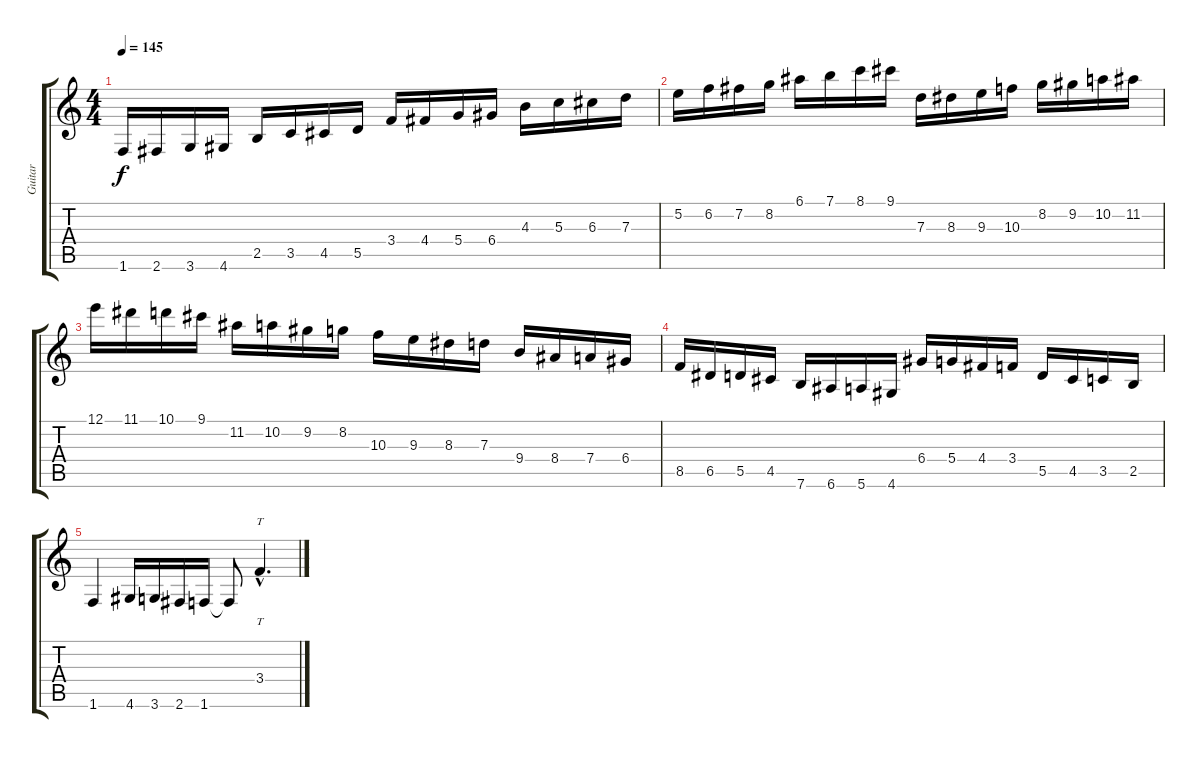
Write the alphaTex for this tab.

\track ("Guitar" "Guitar") {instrument distortionguitar}
\staff {score tabs}
\tuning (E4 B3 G3 D3 A2 E2) {hide}
\ts (4 4)
\tempo 145
\clef g2
\ks c
1.6.16{dy f} 2.6.16 3.6.16 4.6.16 2.5.16 3.5.16 4.5.16 5.5.16 3.4.16 4.4.16 5.4.16 6.4.16 4.3.16 5.3.16 6.3.16 7.3.16 |
5.2.16 6.2.16 7.2.16 8.2.16 6.1.16 7.1.16 8.1.16 9.1.16 7.3.16 8.3.16 9.3.16 10.3.16 8.2.16 9.2.16 10.2.16 11.2.16 |
12.1.16 11.1.16 10.1.16 9.1.16 11.2.16 10.2.16 9.2.16 8.2.16 10.3.16 9.3.16 8.3.16 7.3.16 9.4.16 8.4.16 7.4.16 6.4.16 |
8.5.16 6.5.16 5.5.16 4.5.16 7.6.16 6.6.16 5.6.16 4.6.16 6.4.16 5.4.16 4.4.16 3.4.16 5.5.16 4.5.16 3.5.16 2.5.16 |
1.6.4 4.6.16 3.6.16 2.6.16 1.6.16 1.6{t}.8 3.4{hac}.4{tt d}
